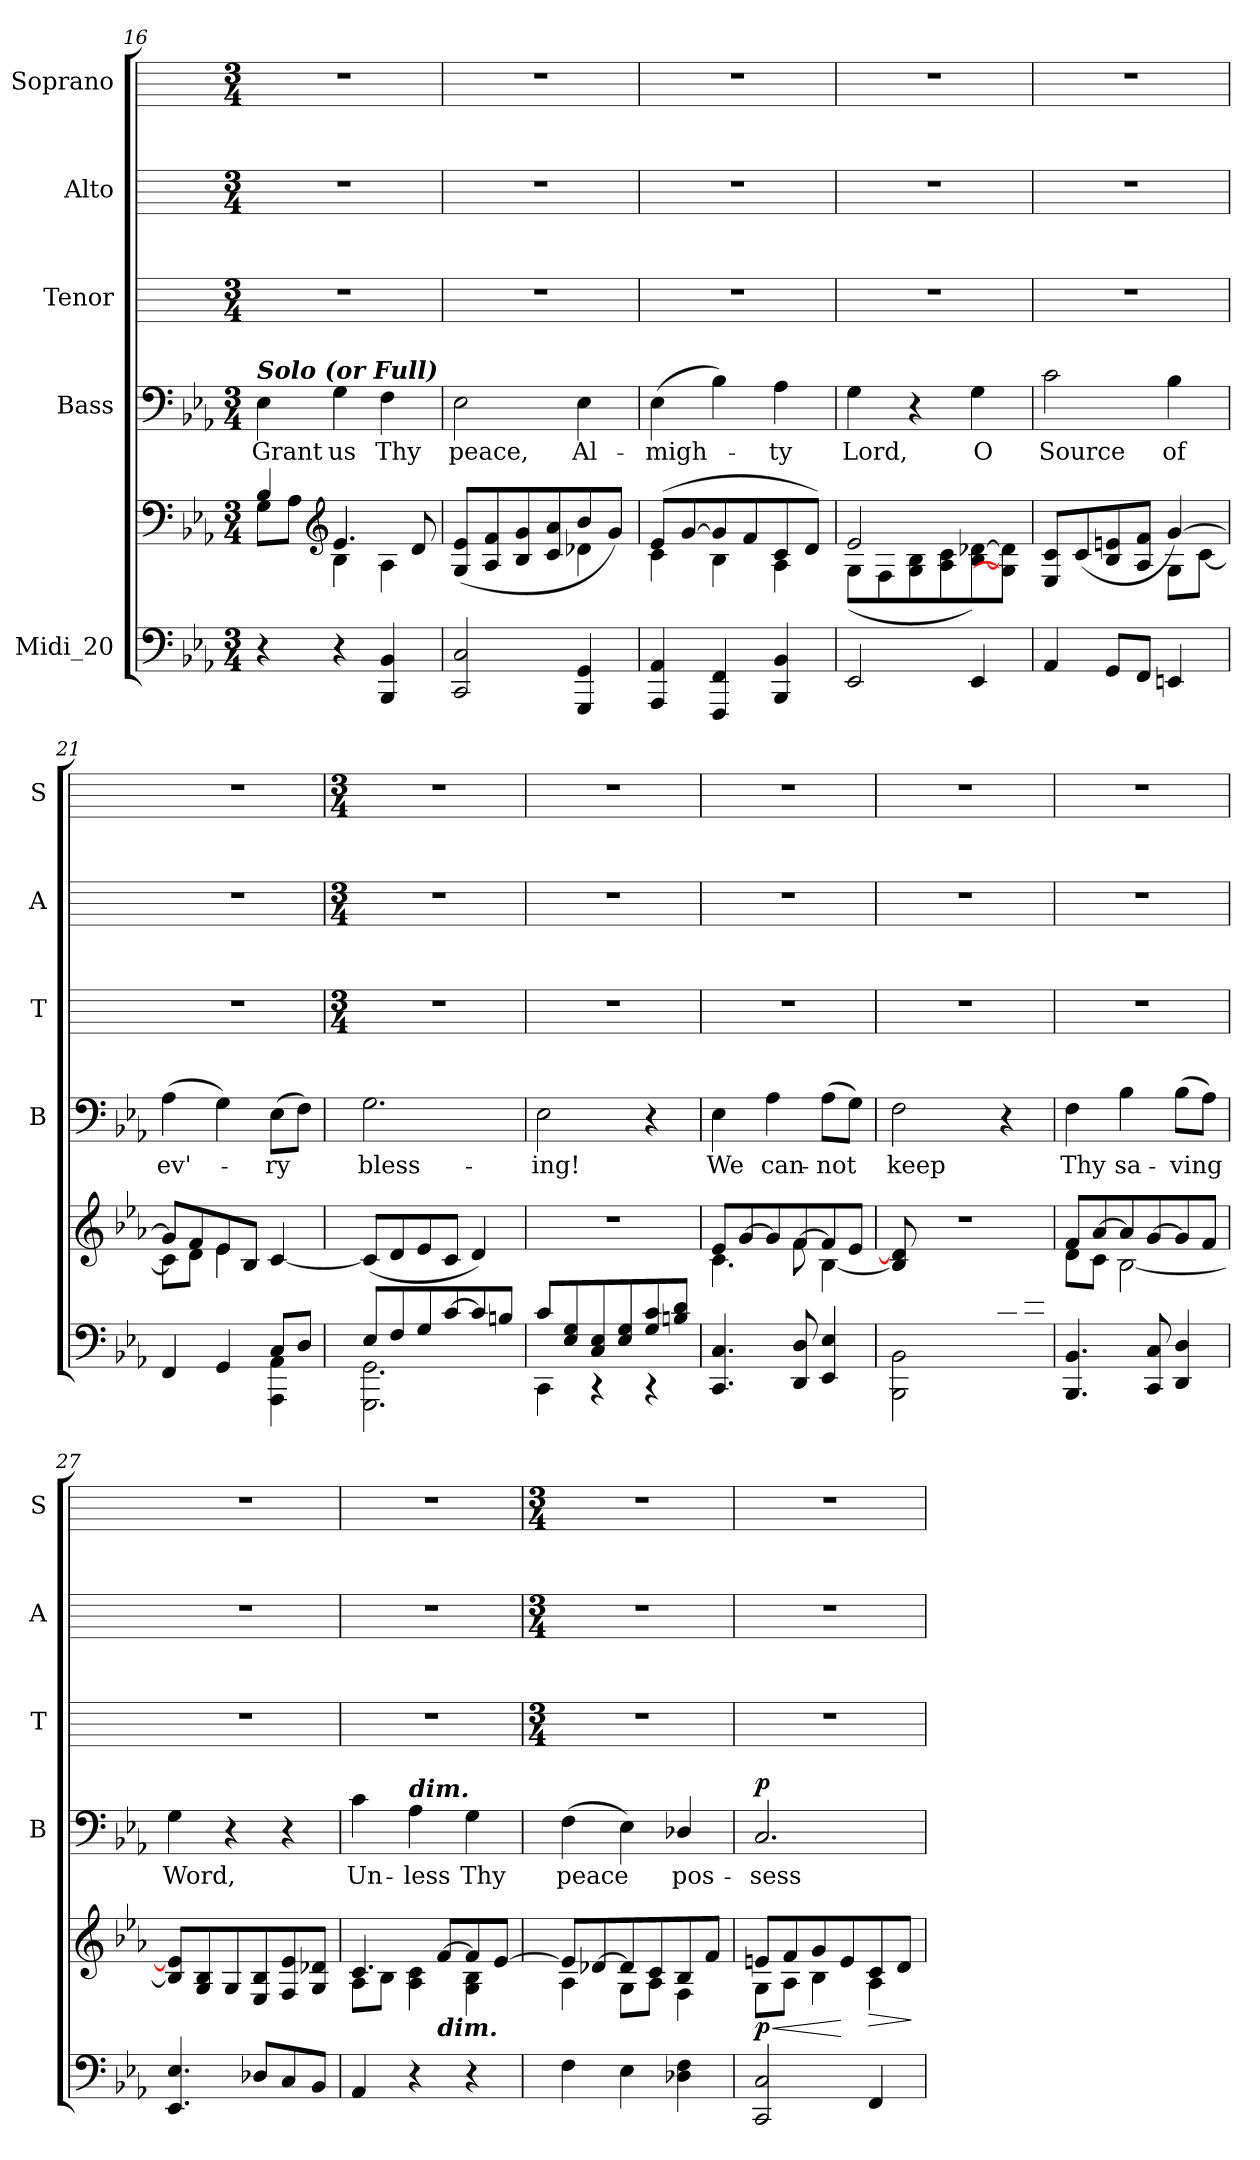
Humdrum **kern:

**kern	**kern	**dynam	**kern	**text	**dynam	**kern	**kern	**kern
*part5	*part5	*part5	*part4	*part4	*part4	*part3	*part2	*part1
*staff6	*staff5	*staff5/6	*staff4	*staff4	*staff4	*staff3	*staff2	*staff1
*I"Midi_20	*	*	*I"Bass	*	*	*I"Tenor	*I"Alto	*I"Soprano
*	*	*	*I'B	*	*	*I'T	*I'A	*I'S
*clefF4	*clefF4	*	*clefF4	*	*	*	*	*
*k[b-e-a-]	*k[b-e-a-]	*	*k[b-e-a-]	*	*	*	*	*
*E-:	*E-:	*	*E-:	*	*	*	*	*
*M3/4	*M3/4	*	*M3/4	*	*	*M3/4	*M3/4	*M3/4
=16	=16	=16	=16	=16	=16	=16	=16	=16
*	*^	*	*	*	*	*	*	*
!	!	!	!	!LO:TX:a:Bi:t=Solo (or Full)	!	!	!	!	!
!	!	!	!	!	!LO:LY:b	!	!	!	!
4r	4B-/	8G\L	.	4E-	Grant	.	2.r	2.r	2.r
.	.	8A-\J	.	.	.	.	.	.	.
*	*clefG2	*	*	*	*	*	*	*	*
!	!	!	!	!	!LO:LY:b	!	!	!	!
4r	4.e-/	4B-\	.	4G	us	.	.	.	.
!	!	!	!	!	!LO:LY:b	!	!	!	!
4BBB- 4BB-	.	4A-\	.	4F	Thy	.	.	.	.
.	8d/	.	.	.	.	.	.	.	.
=17	=17	=17	=17	=17	=17	=17	=17	=17	=17
!	!	!	!	!	!LO:LY:b	!	!	!	!
2CC 2C	(>8G/ 8e-/L	4ryy	.	2E-	peace,	.	2.r	2.r	2.r
.	8A-/ 8f/	.	.	.	.	.	.	.	.
.	8B-/ 8g/	4ryy	.	.	.	.	.	.	.
.	8c/ 8a-/	.	.	.	.	.	.	.	.
!	!	!	!	!	!LO:LY:b	!	!	!	!
4GGG 4GG	8b-/	4d-X\	.	4E-	Al-	.	.	.	.
.	8g/J)	.	.	.	.	.	.	.	.
=18	=18	=18	=18	=18	=18	=18	=18	=18	=18
!	!	!	!	!	!LO:LY:b	!	!	!	!
4AAA- 4AA-	(>8e-/L	4c\	.	(>4E-	-migh-	.	2.r	2.r	2.r
.	[8g/	.	.	.	.	.	.	.	.
4FFF 4FF	8g/]	4B-\	.	4B-)	.	.	.	.	.
.	8f/	.	.	.	.	.	.	.	.
!	!	!	!	!	!LO:LY:b	!	!	!	!
4BBB- 4BB-	8c/	4A-\	.	4A-	ty	.	.	.	.
.	8d/J)	.	.	.	.	.	.	.	.
=19	=19	=19	=19	=19	=19	=19	=19	=19	=19
!	!	!	!	!	!LO:LY:b	!	!	!	!
2EE-/	2e-/	(<8G\L	.	4G	Lord,	.	2.r	2.r	2.r
.	.	8F\	.	.	.	.	.	.	.
.	.	8G\ 8B-\	.	4r	.	.	.	.	.
.	.	8A-\ 8c\	.	.	.	.	.	.	.
!	!	!	!	!	!LO:LY:b	!	!	!	!
4EE-/	4ryy	[8B-\ [8d-X\)	.	4G	O	.	.	.	.
.	.	8G\] 8d-\]J	.	.	.	.	.	.	.
=20	=20	=20	=20	=20	=20	=20	=20	=20	=20
!	!	!	!	!	!LO:LY:b	!	!	!	!
4AA-	8E-/ 8c/L	4ryy	.	2c	Source	.	2.r	2.r	2.r
.	(>8c/	.	.	.	.	.	.	.	.
8GGL	8B-/ 8en/	4ryy	.	.	.	.	.	.	.
8FFJ	8A-/ 8f/J	.	.	.	.	.	.	.	.
!	!	!	!	!	!LO:LY:b	!	!	!	!
4EEn	[4g/)	8G\L	.	4B-	of	.	.	.	.
.	.	[8c\J	.	.	.	.	.	.	.
=21	=21	=21	=21	=21	=21	=21	=21	=21	=21
*^	*	*	*	*	*	*	*	*	*
!	!	!	!	!	!	!LO:LY:b	!	!	!	!
2ryy	4FF	8g/L]	8c\L]	.	(>4A-	ev'-	.	2.r	2.r	2.r
.	.	8f/	8d\J	.	.	.	.	.	.	.
.	4GG	8e-/	4e-\	.	4G)	.	.	.	.	.
.	.	8B-/J	.	.	.	.	.	.	.	.
!	!	!	!	!	!	!LO:LY:b	!	!	!	!
8C/L	4AAA-\ 4AA-\	[4c/	4ryy	.	(>8E-L	ry	.	.	.	.
8D/J	.	.	.	.	8FJ)	.	.	.	.	.
*	*	*v	*v	*	*	*	*	*	*	*
!!LO:LB:g=z
=22	=22	=22	=22	=22	=22	=22	=22	=22	=22
*	*	*	*	*	*	*	*M3/4	*M3/4	*M3/4
!	!	!	!	!	!LO:LY:b	!	!	!	!
8E-/L	2.GGG\ 2.GG\	(>8c/L]	.	2.G	bless-	.	2.r	2.r	2.r
8F/	.	8d/	.	.	.	.	.	.	.
8G/	.	8e-/	.	.	.	.	.	.	.
[8c	.	8c/J	.	.	.	.	.	.	.
8c]	.	4d/)	.	.	.	.	.	.	.
8BnJ	.	.	.	.	.	.	.	.	.
=23	=23	=23	=23	=23	=23	=23	=23	=23	=23
!	!	!LO:N:vis=1	!	!	!LO:LY:b	!	!	!	!
8c/L	4CC\	2.r	.	2E-	-ing!	.	2.r	2.r	2.r
8E-/ 8G/	.	.	.	.	.	.	.	.	.
8C/ 8E-/	4r	.	.	.	.	.	.	.	.
8E-/ 8G/	.	.	.	.	.	.	.	.	.
8G/ 8c/	4r	.	.	4r	.	.	.	.	.
8Bn/ 8d/J	.	.	.	.	.	.	.	.	.
*v	*v	*	*	*	*	*	*	*	*
=24	=24	=24	=24	=24	=24	=24	=24	=24
*	*^	*	*	*	*	*	*	*
!	!	!	!	!	!LO:LY:b	!	!	!	!
4.CC 4.C	8e-/L	4.c\	.	4E-	We	.	2.r	2.r	2.r
.	[8g/	.	.	.	.	.	.	.	.
!	!	!	!	!	!LO:LY:b	!	!	!	!
.	8g/]	.	.	4A-	can-	.	.	.	.
8DD 8D	[8f/	8f\	.	.	.	.	.	.	.
!	!	!	!	!	!LO:LY:b	!	!	!	!
4EE- 4E-	8f/]	[4B-\	.	(>8A-L	-not	.	.	.	.
.	8e-/J	.	.	8GJ)	.	.	.	.	.
=25	=25	=25	=25	=25	=25	=25	=25	=25	=25
*^	*	*	*	*	*	*	*	*	*
!	!	!LO:N:vis=1	!	!	!	!LO:LY:b	!	!	!	!
8ryy	2BBB-\ 2BB-\	2.r	8B-/] 8d/]L	.	2F	keep	.	2.r	2.r	2.r
8F/ 8B-/	.	.	2ryy	.	.	.	.	.	.	.
8D/ 8F/	.	.	.	.	.	.	.	.	.	.
8F/ 8B-/	.	.	.	.	.	.	.	.	.	.
8B-/ 8d/	4ryy	.	.	.	4r	.	.	.	.	.
8c/ 8e-/J	.	.	8ryy	.	.	.	.	.	.	.
*v	*v	*	*	*	*	*	*	*	*	*
=26	=26	=26	=26	=26	=26	=26	=26	=26	=26
!	!	!	!	!	!LO:LY:b	!	!	!	!
4.BBB- 4.BB-	8f/L	8d\L	.	4F	Thy	.	2.r	2.r	2.r
.	[8a-/	8c\J	.	.	.	.	.	.	.
!	!	!	!	!	!LO:LY:b	!	!	!	!
.	8a-/]	[2B-\	.	4B-	sa-	.	.	.	.
8CC 8C	[8g/	.	.	.	.	.	.	.	.
!	!	!	!	!	!LO:LY:b	!	!	!	!
4DD 4D	8g/]	.	.	(>8B-L	-ving	.	.	.	.
.	8f/J	.	.	8A-J)	.	.	.	.	.
=27	=27	=27	=27	=27	=27	=27	=27	=27	=27
!	!	!	!	!	!LO:LY:b	!	!	!	!
4.EE- 4.E-	2.ryy	8B-/] 8e-/]L	.	4G	Word,	.	2.r	2.r	2.r
.	.	8G/ 8B-/	.	.	.	.	.	.	.
.	.	8G/	.	4r	.	.	.	.	.
8D-XL	.	8E-/ 8B-/	.	.	.	.	.	.	.
8C	.	8F/ 8e-/	.	4r	.	.	.	.	.
8BB-J	.	8G/ 8d-X/J	.	.	.	.	.	.	.
=28	=28	=28	=28	=28	=28	=28	=28	=28	=28
!	!	!	!	!	!LO:LY:b	!	!	!	!
4AA-	4.c/	8A-\L	.	4c	Un-	.	2.r	2.r	2.r
.	.	8B-\J	.	.	.	.	.	.	.
!	!	!	!	!LO:TX:a:Bi:t=dim.	!	!	!	!	!
!	!	!	!	!	!LO:LY:b	!	!	!	!
4r	.	4A-\ 4c\	.	4A-	-less	.	.	.	.
!	!LO:TX:b:Bi:t=dim.	!	!	!	!	!	!	!	!
.	[8f/L	.	.	.	.	.	.	.	.
!	!	!	!	!	!LO:LY:b	!	!	!	!
4r	8f/]	4G\ 4B-\	.	4G	Thy	.	.	.	.
.	[8e-/J	.	.	.	.	.	.	.	.
!!LO:LB:g=z
=29	=29	=29	=29	=29	=29	=29	=29	=29	=29
*	*	*	*	*	*	*	*M3/4	*M3/4	*M3/4
!	!	!	!	!	!LO:LY:b	!	!	!	!
4F	8e-L]	4A-\	.	(>4F	peace	.	2.r	2.r	2.r
.	[8d-X	.	.	.	.	.	.	.	.
4E-	8d-]	8G\L	.	4E-)	.	.	.	.	.
.	8c	8A-\J	.	.	.	.	.	.	.
!	!	!	!	!	!LO:LY:b	!	!	!	!
4D-X 4F	8B-	4F\	.	4D-X/	pos-	.	.	.	.
.	8fJ	.	.	.	.	.	.	.	.
=30	=30	=30	=30	=30	=30	=30	=30	=30	=30
!	!	!	!LO:HP:b	!	!LO:LY:b	!	!	!	!
!	!	!	!LO:DY:n=1:b	!	!	!LO:DY:b	!	!	!
2CC 2C	8enL	8G\L	< p	2.C	sess-	p	2.r	2.r	2.r
.	8f	8A-\J	.	.	.	.	.	.	.
.	8g	4B-\	.	.	.	.	.	.	.
.	8e	.	[	.	.	.	.	.	.
!	!	!	!LO:HP:b	!	!	!	!	!	!
4FF	8c	4A-\	>	.	.	.	.	.	.
.	8dJ	.	.	.	.	.	.	.	.
*	*v	*v	*	*	*	*	*	*	*
.	.	]	.	.	.	.	.	.
=	=	=	=	=	=	=	=	=
*-	*-	*-	*-	*-	*-	*-	*-	*-
